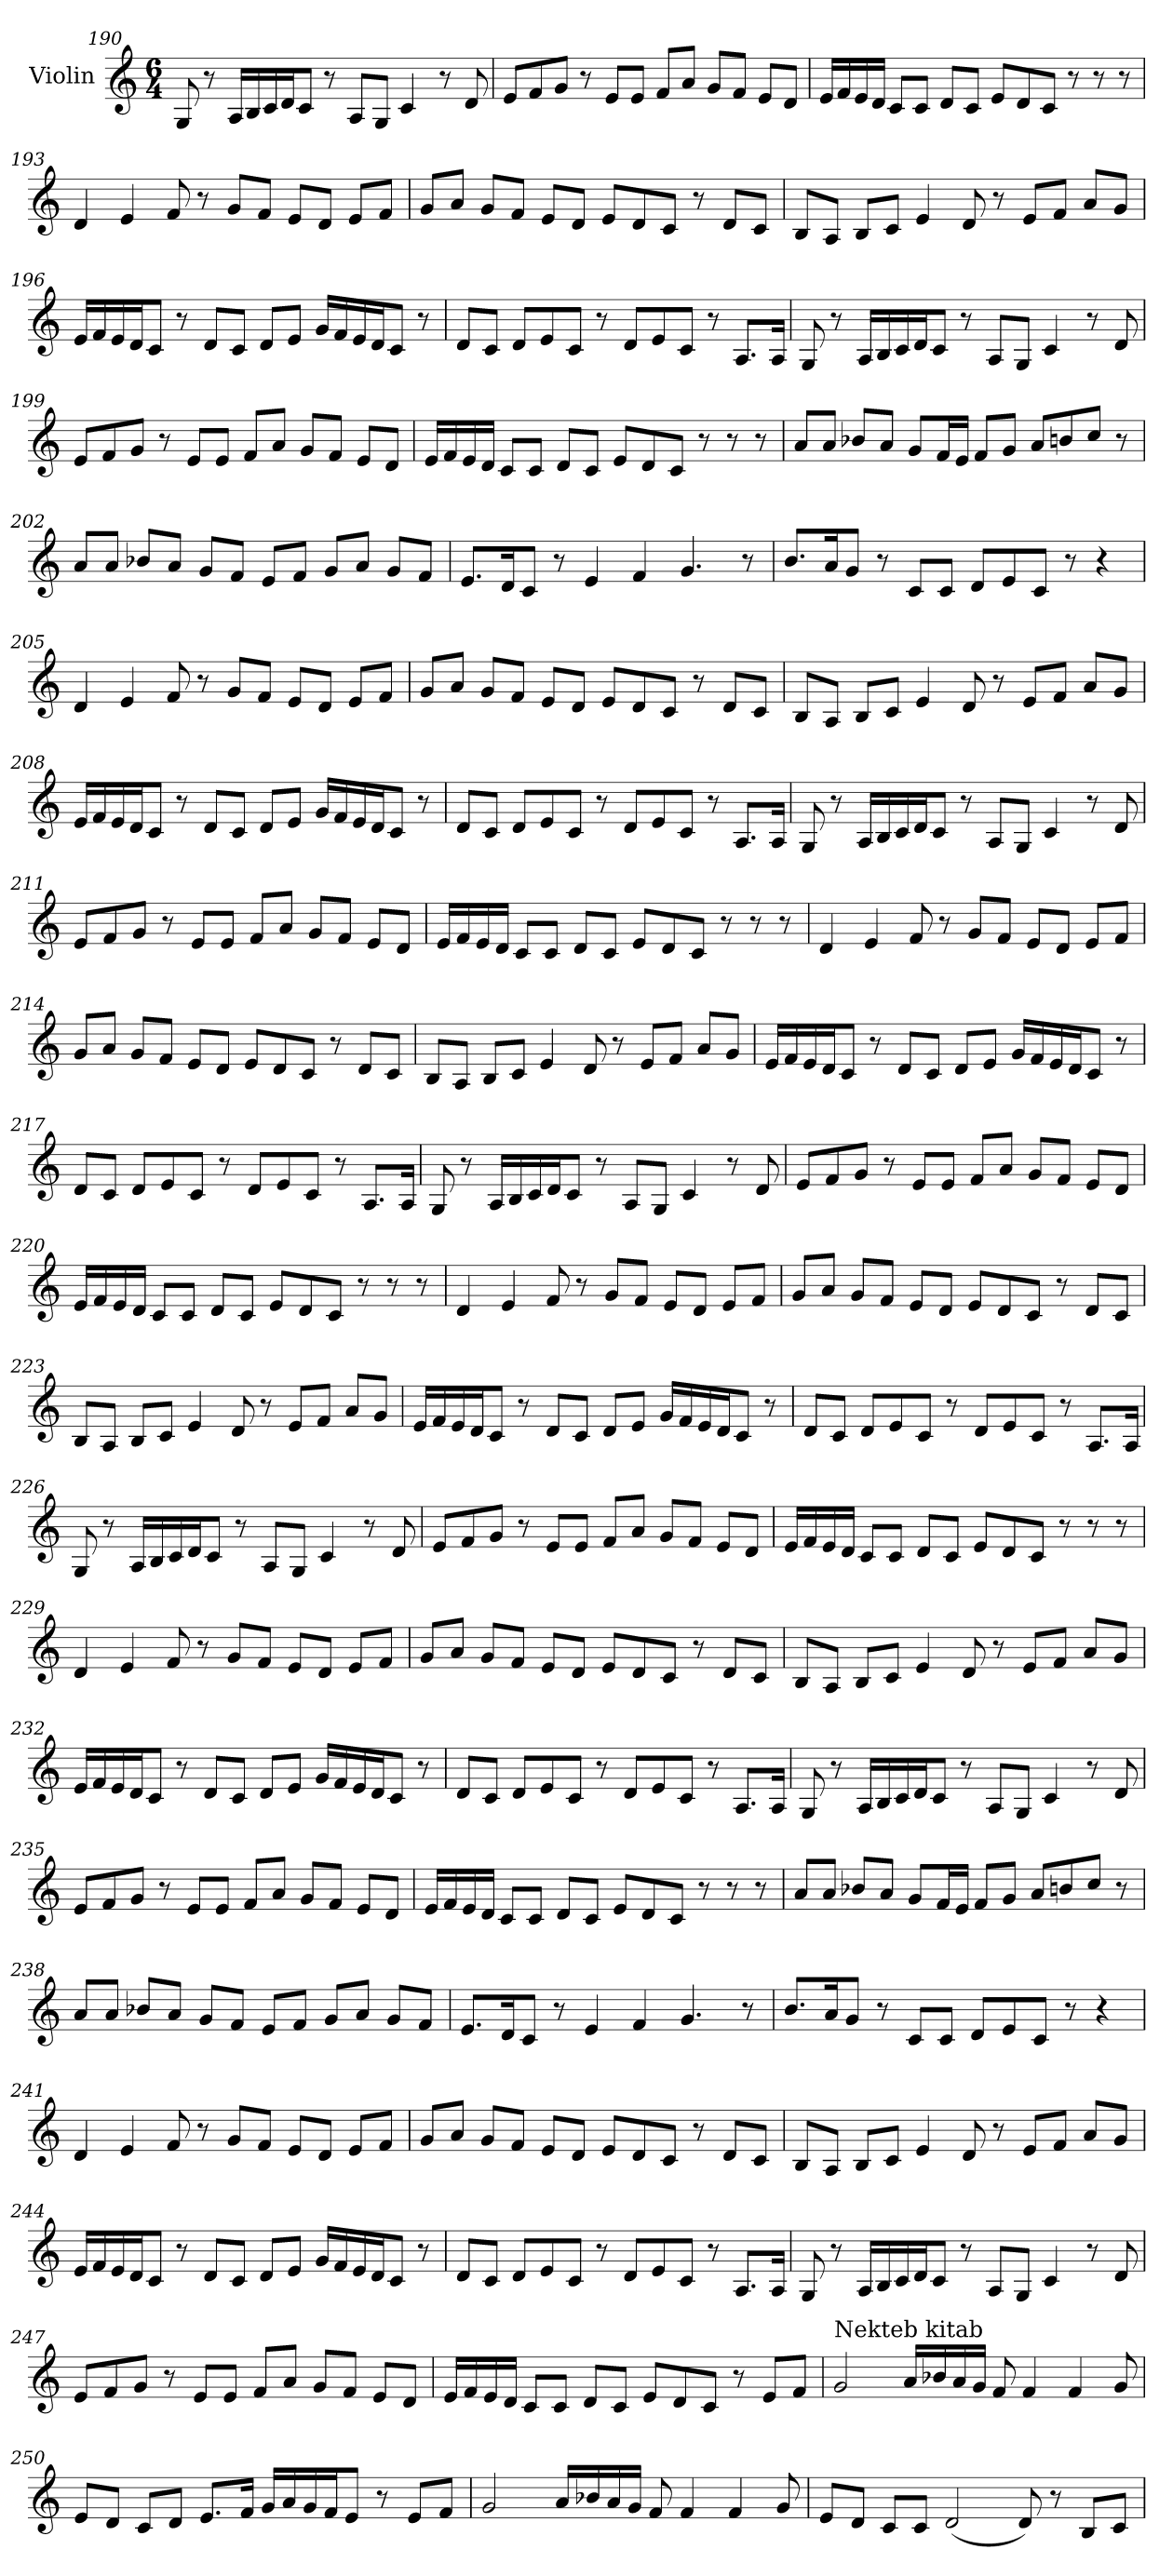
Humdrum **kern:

**kern
*part1
*staff1
*I"Violin
!!LO:PB:g=z
*clefG2
*k[]
*M6/4
=190
8G/
8r
16A/LL
16B/
16c/
16d/J
8c/J
8r
8A/L
8G/J
4c/
8r
8d/
=191
8e/L
8f/
8g/J
8r
8e/L
8e/J
8f/L
8a/J
8g/L
8f/J
8e/L
8d/J
!!LO:LB:g=z
=192
16e/LL
16f/
16e/
16d/JJ
8c/L
8c/J
8d/L
8c/J
8e/L
8d/
8c/J
8r
8r
8r
!!LO:LB:g=z
=193
4d/
4e/
8f/
8r
8g/L
8f/J
8e/L
8d/J
8e/L
8f/J
=194
8g/L
8a/J
8g/L
8f/J
8e/L
8d/J
8e/L
8d/
8c/J
8r
8d/L
8c/J
=195
8B/L
8A/J
8B/L
8c/J
4e/
8d/
8r
8e/L
8f/J
8a/L
8g/J
!!LO:PB:g=z
=196
16e/LL
16f/
16e/
16d/J
8c/J
8r
8d/L
8c/J
8d/L
8e/J
16g/LL
16f/
16e/
16d/J
8c/J
8r
=197
8d/L
8c/J
8d/L
8e/
8c/J
8r
8d/L
8e/
8c/J
8r
8.A/L
16A/Jk
!!LO:LB:g=z
=198
8G/
8r
16A/LL
16B/
16c/
16d/J
8c/J
8r
8A/L
8G/J
4c/
8r
8d/
=199
8e/L
8f/
8g/J
8r
8e/L
8e/J
8f/L
8a/J
8g/L
8f/J
8e/L
8d/J
!!LO:LB:g=z
=200
16e/LL
16f/
16e/
16d/JJ
8c/L
8c/J
8d/L
8c/J
8e/L
8d/
8c/J
8r
8r
8r
!!LO:LB:g=z
=201
8a/L
8a/J
8b-X/L
8a/J
8g/L
16f/L
16e/JJ
8f/L
8g/J
8a/L
8bn/
8cc/J
8r
=202
8a/L
8a/J
8b-X/L
8a/J
8g/L
8f/J
8e/L
8f/J
8g/L
8a/J
8g/L
8f/J
=203
8.e/L
16d/K
8c/J
8r
4e/
4f/
4.g/
8r
!!LO:LB:g=z
=204
8.b/L
16a/K
8g/J
8r
8c/L
8c/J
8d/L
8e/
8c/J
8r
4r
=205
4d/
4e/
8f/
8r
8g/L
8f/J
8e/L
8d/J
8e/L
8f/J
=206
8g/L
8a/J
8g/L
8f/J
8e/L
8d/J
8e/L
8d/
8c/J
8r
8d/L
8c/J
!!LO:LB:g=z
=207
8B/L
8A/J
8B/L
8c/J
4e/
8d/
8r
8e/L
8f/J
8a/L
8g/J
=208
16e/LL
16f/
16e/
16d/J
8c/J
8r
8d/L
8c/J
8d/L
8e/J
16g/LL
16f/
16e/
16d/J
8c/J
8r
!!LO:LB:g=z
=209
8d/L
8c/J
8d/L
8e/
8c/J
8r
8d/L
8e/
8c/J
8r
8.A/L
16A/Jk
!!LO:LB:g=z
=210
8G/
8r
16A/LL
16B/
16c/
16d/J
8c/J
8r
8A/L
8G/J
4c/
8r
8d/
=211
8e/L
8f/
8g/J
8r
8e/L
8e/J
8f/L
8a/J
8g/L
8f/J
8e/L
8d/J
!!LO:PB:g=z
=212
16e/LL
16f/
16e/
16d/JJ
8c/L
8c/J
8d/L
8c/J
8e/L
8d/
8c/J
8r
8r
8r
!!LO:LB:g=z
=213
4d/
4e/
8f/
8r
8g/L
8f/J
8e/L
8d/J
8e/L
8f/J
=214
8g/L
8a/J
8g/L
8f/J
8e/L
8d/J
8e/L
8d/
8c/J
8r
8d/L
8c/J
=215
8B/L
8A/J
8B/L
8c/J
4e/
8d/
8r
8e/L
8f/J
8a/L
8g/J
!!LO:LB:g=z
=216
16e/LL
16f/
16e/
16d/J
8c/J
8r
8d/L
8c/J
8d/L
8e/J
16g/LL
16f/
16e/
16d/J
8c/J
8r
=217
8d/L
8c/J
8d/L
8e/
8c/J
8r
8d/L
8e/
8c/J
8r
8.A/L
16A/Jk
!!LO:PB:g=z
=218
8G/
8r
16A/LL
16B/
16c/
16d/J
8c/J
8r
8A/L
8G/J
4c/
8r
8d/
=219
8e/L
8f/
8g/J
8r
8e/L
8e/J
8f/L
8a/J
8g/L
8f/J
8e/L
8d/J
!!LO:LB:g=z
=220
16e/LL
16f/
16e/
16d/JJ
8c/L
8c/J
8d/L
8c/J
8e/L
8d/
8c/J
8r
8r
8r
!!LO:LB:g=z
=221
4d/
4e/
8f/
8r
8g/L
8f/J
8e/L
8d/J
8e/L
8f/J
=222
8g/L
8a/J
8g/L
8f/J
8e/L
8d/J
8e/L
8d/
8c/J
8r
8d/L
8c/J
=223
8B/L
8A/J
8B/L
8c/J
4e/
8d/
8r
8e/L
8f/J
8a/L
8g/J
!!LO:LB:g=z
=224
16e/LL
16f/
16e/
16d/J
8c/J
8r
8d/L
8c/J
8d/L
8e/J
16g/LL
16f/
16e/
16d/J
8c/J
8r
=225
8d/L
8c/J
8d/L
8e/
8c/J
8r
8d/L
8e/
8c/J
8r
8.A/L
16A/Jk
!!LO:LB:g=z
=226
8G/
8r
16A/LL
16B/
16c/
16d/J
8c/J
8r
8A/L
8G/J
4c/
8r
8d/
=227
8e/L
8f/
8g/J
8r
8e/L
8e/J
8f/L
8a/J
8g/L
8f/J
8e/L
8d/J
!!LO:LB:g=z
=228
16e/LL
16f/
16e/
16d/JJ
8c/L
8c/J
8d/L
8c/J
8e/L
8d/
8c/J
8r
8r
8r
!!LO:LB:g=z
=229
4d/
4e/
8f/
8r
8g/L
8f/J
8e/L
8d/J
8e/L
8f/J
=230
8g/L
8a/J
8g/L
8f/J
8e/L
8d/J
8e/L
8d/
8c/J
8r
8d/L
8c/J
=231
8B/L
8A/J
8B/L
8c/J
4e/
8d/
8r
8e/L
8f/J
8a/L
8g/J
!!LO:LB:g=z
=232
16e/LL
16f/
16e/
16d/J
8c/J
8r
8d/L
8c/J
8d/L
8e/J
16g/LL
16f/
16e/
16d/J
8c/J
8r
=233
8d/L
8c/J
8d/L
8e/
8c/J
8r
8d/L
8e/
8c/J
8r
8.A/L
16A/Jk
!!LO:PB:g=z
=234
8G/
8r
16A/LL
16B/
16c/
16d/J
8c/J
8r
8A/L
8G/J
4c/
8r
8d/
=235
8e/L
8f/
8g/J
8r
8e/L
8e/J
8f/L
8a/J
8g/L
8f/J
8e/L
8d/J
!!LO:LB:g=z
=236
16e/LL
16f/
16e/
16d/JJ
8c/L
8c/J
8d/L
8c/J
8e/L
8d/
8c/J
8r
8r
8r
!!LO:LB:g=z
=237
8a/L
8a/J
8b-X/L
8a/J
8g/L
16f/L
16e/JJ
8f/L
8g/J
8a/L
8bn/
8cc/J
8r
=238
8a/L
8a/J
8b-X/L
8a/J
8g/L
8f/J
8e/L
8f/J
8g/L
8a/J
8g/L
8f/J
=239
8.e/L
16d/K
8c/J
8r
4e/
4f/
4.g/
8r
!!LO:PB:g=z
=240
8.b/L
16a/K
8g/J
8r
8c/L
8c/J
8d/L
8e/
8c/J
8r
4r
=241
4d/
4e/
8f/
8r
8g/L
8f/J
8e/L
8d/J
8e/L
8f/J
=242
8g/L
8a/J
8g/L
8f/J
8e/L
8d/J
8e/L
8d/
8c/J
8r
8d/L
8c/J
!!LO:LB:g=z
=243
8B/L
8A/J
8B/L
8c/J
4e/
8d/
8r
8e/L
8f/J
8a/L
8g/J
=244
16e/LL
16f/
16e/
16d/J
8c/J
8r
8d/L
8c/J
8d/L
8e/J
16g/LL
16f/
16e/
16d/J
8c/J
8r
!!LO:LB:g=z
=245
8d/L
8c/J
8d/L
8e/
8c/J
8r
8d/L
8e/
8c/J
8r
8.A/L
16A/Jk
!!LO:LB:g=z
=246
8G/
8r
16A/LL
16B/
16c/
16d/J
8c/J
8r
8A/L
8G/J
4c/
8r
8d/
=247
8e/L
8f/
8g/J
8r
8e/L
8e/J
8f/L
8a/J
8g/L
8f/J
8e/L
8d/J
!!LO:LB:g=z
=248
16e/LL
16f/
16e/
16d/JJ
8c/L
8c/J
8d/L
8c/J
8e/L
8d/
8c/J
8r
8e/L
8f/J
!!LO:LB:g=z
=249
!LO:TX:a:t=Nekteb kitab
2g/
16a/LL
16b-X/
16a/
16g/JJ
8f/
4f/
4f/
8g/
=250
8e/L
8d/J
8c/L
8d/J
8.e/L
16f/Jk
16g/LL
16a/
16g/
16f/J
8e/J
8r
8e/L
8f/J
=251
2g/
16a/LL
16b-X/
16a/
16g/JJ
8f/
4f/
4f/
8g/
!!LO:LB:g=z
=252
8e/L
8d/J
8c/L
8c/J
(<2d/
8d/)
8r
8B/L
8c/J
=
*-
